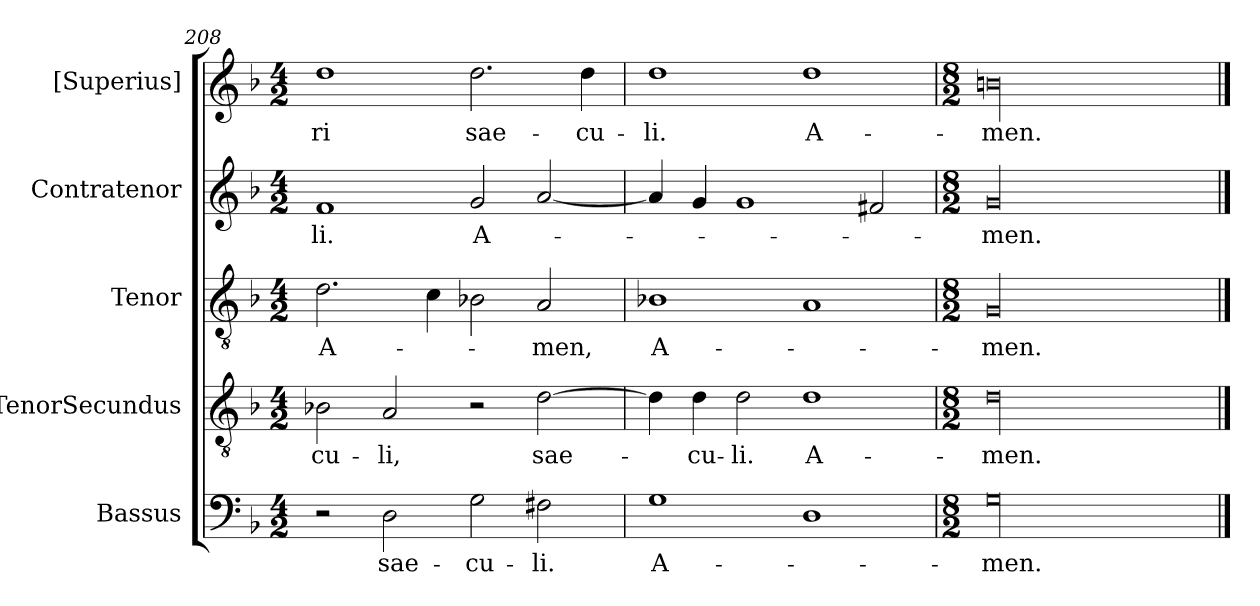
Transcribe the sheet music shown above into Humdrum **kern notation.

**kern	**text	**kern	**text	**kern	**text	**kern	**text	**kern	**text
*part5	*part5	*part4	*part4	*part3	*part3	*part2	*part2	*part1	*part1
*staff5	*staff5	*staff4	*staff4	*staff3	*staff3	*staff2	*staff2	*staff1	*staff1
*I"Bassus	*	*I"TenorSecundus	*	*I"Tenor	*	*I"Contratenor	*	*I"[Superius]	*
*clefF4	*	*clefGv2	*	*clefGv2	*	*clefG2	*	*clefG2	*
*k[b-]	*	*k[b-]	*	*k[b-]	*	*k[b-]	*	*k[b-]	*
*M4/2	*	*M4/2	*	*M4/2	*	*M4/2	*	*M4/2	*
=208	=208	=208	=208	=208	=208	=208	=208	=208	=208
2r	.	2B-X\	-cu-	2.d\	A-	1f/	-li.	1dd\	-ri
2D\	sae-	2A/	-li,	.	.	.	.	.	.
.	.	.	.	4c\	.	.	.	.	.
2G\	-cu-	2r	.	2B-X\	.	2g/	A-	2.dd\	sae-
2F#X\	-li.	[2d\	sae-	2A/	-men,	[2a/	.	.	.
.	.	.	.	.	.	.	.	4dd\	-cu-
=209	=209	=209	=209	=209	=209	=209	=209	=209	=209
1G\	A-	4d\]	.	1B-X\	A-	4a/]	.	1dd\	-li.
.	.	4d\	-cu-	.	.	4g/	.	.	.
.	.	2d\	-li.	.	.	1g/	.	.	.
1D\	.	1d\	A-	1A/	.	.	.	1dd\	A-
.	.	.	.	.	.	2f#X/	.	.	.
=210	=210	=210	=210	=210	=210	=210	=210	=210	=210
*M8/2	*	*M8/2	*	*M8/2	*	*M8/2	*	*M8/2	*
00G\	-men.	00d\	-men.	00G/	-men.	00g/	-men.	00bn\	-men.
==	==	==	==	==	==	==	==	==	==
*-	*-	*-	*-	*-	*-	*-	*-	*-	*-
